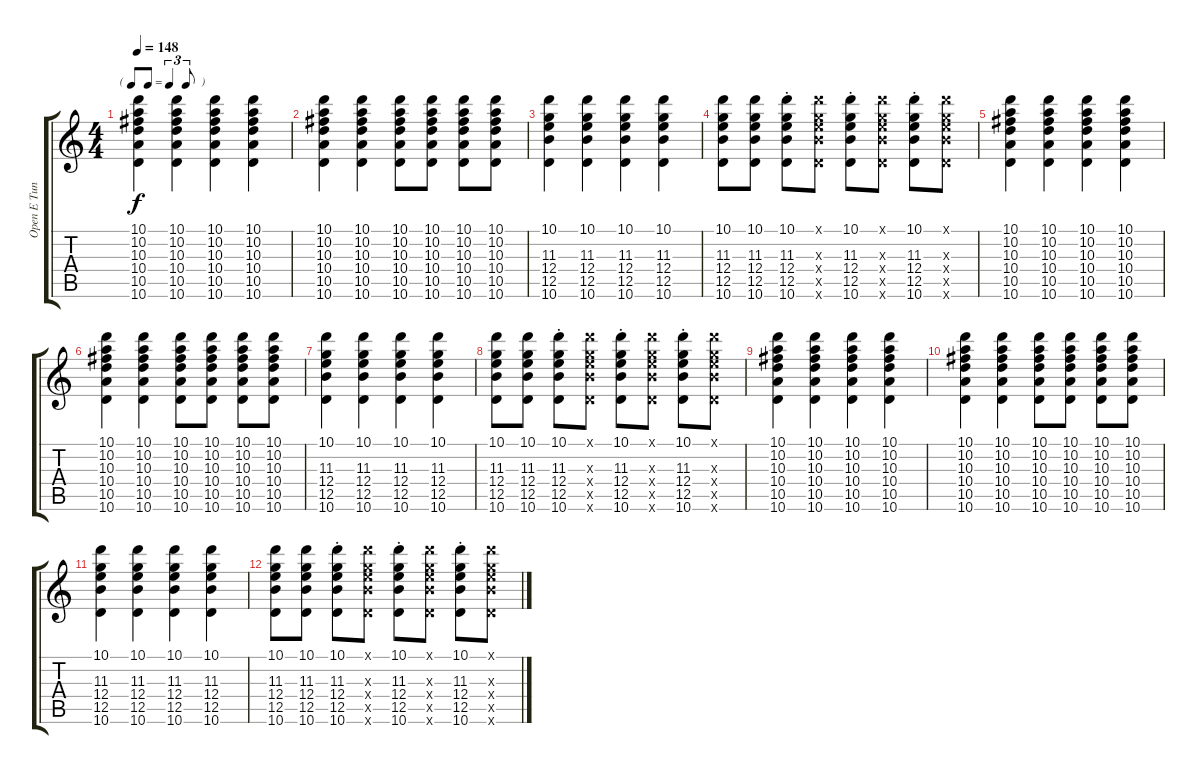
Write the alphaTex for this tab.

\track ("Open E Tuning" "Open E Tun") {instrument acousticguitarnylon}
\staff {score tabs}
\tuning (E4 B3 Ab3 E3 B2 E2) {hide}
\ts (4 4)
\tf triplet8th
\tempo 148
\clef g2
\ks c
(10.1 10.2 10.3 10.4 10.5 10.6).4{dy f} (10.1 10.2 10.3 10.4 10.5 10.6).4 (10.1 10.2 10.3 10.4 10.5 10.6).4 (10.1 10.2 10.3 10.4 10.5 10.6).4 |
(10.1 10.2 10.3 10.4 10.5 10.6).4 (10.1 10.2 10.3 10.4 10.5 10.6).4 (10.1 10.2 10.3 10.4 10.5 10.6).8 (10.1 10.2 10.3 10.4 10.5 10.6).8 (10.1 10.2 10.3 10.4 10.5 10.6).8 (10.1 10.2 10.3 10.4 10.5 10.6).8 |
(10.1 11.3 12.4 12.5 10.6).4 (10.1 11.3 12.4 12.5 10.6).4 (10.1 11.3 12.4 12.5 10.6).4 (10.1 11.3 12.4 12.5 10.6).4 |
(10.1 11.3 12.4 12.5 10.6).8 (10.1 11.3 12.4 12.5 10.6).8 (10.1{st} 11.3{st} 12.4{st} 12.5{st} 10.6{st}).8 (10.1{x} 11.3{x} 12.4{x} 12.5{x} 10.6{x}).8 (10.1{st} 11.3{st} 12.4{st} 12.5{st} 10.6{st}).8 (10.1{x} 11.3{x} 12.4{x} 12.5{x} 10.6{x}).8 (10.1{st} 11.3{st} 12.4{st} 12.5{st} 10.6{st}).8 (10.1{x} 11.3{x} 12.4{x} 12.5{x} 10.6{x}).8 |
(10.1 10.2 10.3 10.4 10.5 10.6).4 (10.1 10.2 10.3 10.4 10.5 10.6).4 (10.1 10.2 10.3 10.4 10.5 10.6).4 (10.1 10.2 10.3 10.4 10.5 10.6).4 |
(10.1 10.2 10.3 10.4 10.5 10.6).4 (10.1 10.2 10.3 10.4 10.5 10.6).4 (10.1 10.2 10.3 10.4 10.5 10.6).8 (10.1 10.2 10.3 10.4 10.5 10.6).8 (10.1 10.2 10.3 10.4 10.5 10.6).8 (10.1 10.2 10.3 10.4 10.5 10.6).8 |
(10.1 11.3 12.4 12.5 10.6).4 (10.1 11.3 12.4 12.5 10.6).4 (10.1 11.3 12.4 12.5 10.6).4 (10.1 11.3 12.4 12.5 10.6).4 |
(10.1 11.3 12.4 12.5 10.6).8 (10.1 11.3 12.4 12.5 10.6).8 (10.1{st} 11.3{st} 12.4{st} 12.5{st} 10.6{st}).8 (10.1{x} 11.3{x} 12.4{x} 12.5{x} 10.6{x}).8 (10.1{st} 11.3{st} 12.4{st} 12.5{st} 10.6{st}).8 (10.1{x} 11.3{x} 12.4{x} 12.5{x} 10.6{x}).8 (10.1{st} 11.3{st} 12.4{st} 12.5{st} 10.6{st}).8 (10.1{x} 11.3{x} 12.4{x} 12.5{x} 10.6{x}).8 |
(10.1 10.2 10.3 10.4 10.5 10.6).4 (10.1 10.2 10.3 10.4 10.5 10.6).4 (10.1 10.2 10.3 10.4 10.5 10.6).4 (10.1 10.2 10.3 10.4 10.5 10.6).4 |
(10.1 10.2 10.3 10.4 10.5 10.6).4 (10.1 10.2 10.3 10.4 10.5 10.6).4 (10.1 10.2 10.3 10.4 10.5 10.6).8 (10.1 10.2 10.3 10.4 10.5 10.6).8 (10.1 10.2 10.3 10.4 10.5 10.6).8 (10.1 10.2 10.3 10.4 10.5 10.6).8 |
(10.1 11.3 12.4 12.5 10.6).4 (10.1 11.3 12.4 12.5 10.6).4 (10.1 11.3 12.4 12.5 10.6).4 (10.1 11.3 12.4 12.5 10.6).4 |
(10.1 11.3 12.4 12.5 10.6).8 (10.1 11.3 12.4 12.5 10.6).8 (10.1{st} 11.3{st} 12.4{st} 12.5{st} 10.6{st}).8 (10.1{x} 11.3{x} 12.4{x} 12.5{x} 10.6{x}).8 (10.1{st} 11.3{st} 12.4{st} 12.5{st} 10.6{st}).8 (10.1{x} 11.3{x} 12.4{x} 12.5{x} 10.6{x}).8 (10.1{st} 11.3{st} 12.4{st} 12.5{st} 10.6{st}).8 (10.1{x} 11.3{x} 12.4{x} 12.5{x} 10.6{x}).8
